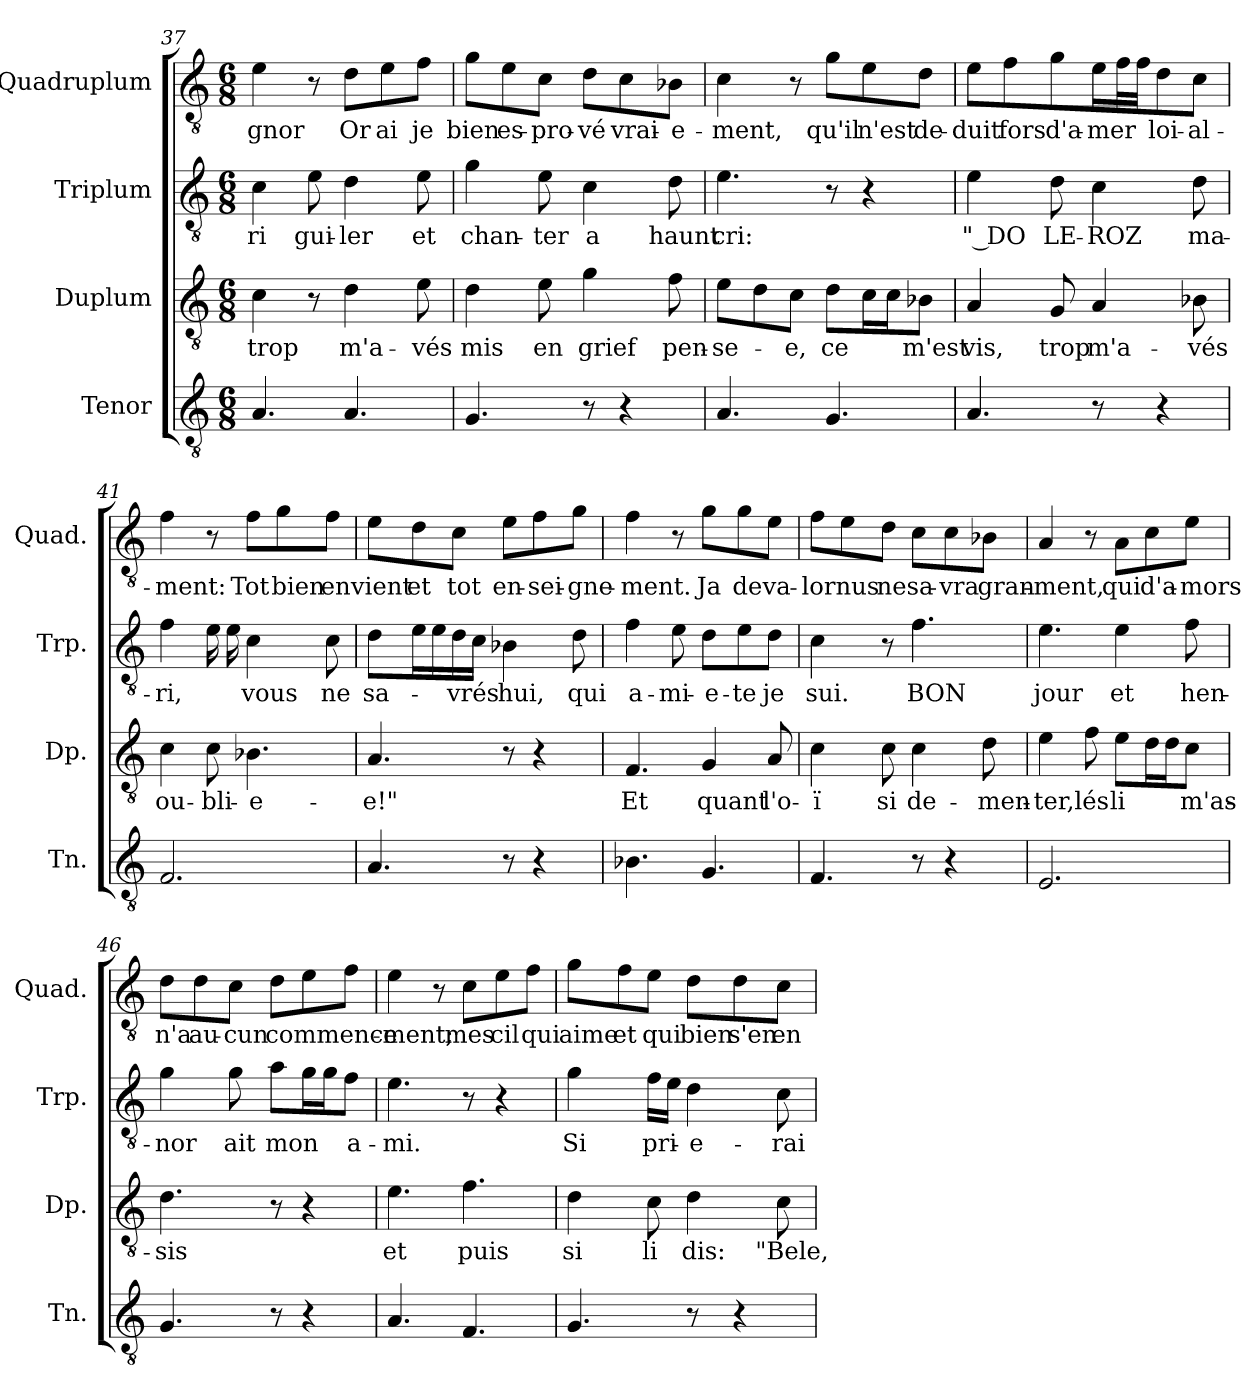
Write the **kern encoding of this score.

**kern	**kern	**text	**kern	**text	**kern	**text
*part4	*part3	*part3	*part2	*part2	*part1	*part1
*staff4	*staff3	*staff3	*staff2	*staff2	*staff1	*staff1
*I"Tenor	*I"Duplum	*	*I"Triplum	*	*I"Quadruplum	*
*I'Tn.	*I'Dp.	*	*I'Trp.	*	*I'Quad.	*
!!LO:LB:g=z
*clefGv2	*clefGv2	*	*clefGv2	*	*clefGv2	*
*k[]	*k[]	*	*k[]	*	*k[]	*
*M6/8	*M6/8	*	*M6/8	*	*M6/8	*
=37	=37	=37	=37	=37	=37	=37
!	!	!LO:LY:b	!	!LO:LY:b	!	!LO:LY:b
4.A/	4c\	trop	4c\	-ri	4e\	-gnor
!	!	!	!	!LO:LY:b	!	!
.	8r	.	8e\	gui-	8r	.
!	!	!LO:LY:b	!	!LO:LY:b	!	!LO:LY:b
4.A/	4d\	m'a-	4d\	-ler	8d\L	Or
!	!	!	!	!	!	!LO:LY:b
.	.	.	.	.	8e\	ai
!	!	!LO:LY:b	!	!LO:LY:b	!	!LO:LY:b
.	8e\	-vés	8e\	et	8f\J	je
=38	=38	=38	=38	=38	=38	=38
!	!	!LO:LY:b	!	!LO:LY:b	!	!LO:LY:b
4.G/	4d\	mis	4g\	chan-	8g\L	bien
!	!	!	!	!	!	!LO:LY:b
.	.	.	.	.	8e\	es-
!	!	!LO:LY:b	!	!LO:LY:b	!	!LO:LY:b
.	8e\	en	8e\	-ter	8c\J	-pro-
!	!	!LO:LY:b	!	!LO:LY:b	!	!LO:LY:b
8r	4g\	grief	4c\	a	8d\L	-vé
!	!	!	!	!	!	!LO:LY:b
4r	.	.	.	.	8c\	vrai-
!	!	!LO:LY:b	!	!LO:LY:b	!	!LO:LY:b
.	8f\	pen-	8d\	haunt	8B-i\J	-e-
=39	=39	=39	=39	=39	=39	=39
!	!	!LO:LY:b	!	!LO:LY:b	!	!LO:LY:b
4.A/	8e\L	-se-	4.e\	cri:	4c\	-ment,
.	8d\	.	.	.	.	.
!	!	!LO:LY:b	!	!	!	!
.	8c\J	-e,	.	.	8r	.
!	!	!LO:LY:b	!	!	!	!LO:LY:b
4.G/	8d\L	ce	8r	.	8g\L	qu'il
!	!	!	!	!	!	!LO:LY:b
*	*tremolo	*	*	*	*	*
.	16c\	.	4r	.	8e\	n'est
.	16c\	.	.	.	.	.
*	*Xtremolo	*	*	*	*	*
!	!	!LO:LY:b	!	!	!	!LO:LY:b
.	8B-X\J	m'est	.	.	8d\J	de-
=40	=40	=40	=40	=40	=40	=40
!	!	!LO:LY:b	!	!LO:LY:b	!	!LO:LY:b
4.A/	4A/	vis,	4e\	" DO	8e\L	-duit
!	!	!	!	!	!	!LO:LY:b
.	.	.	.	.	8f\	fors
!	!	!LO:LY:b	!	!LO:LY:b	!	!LO:LY:b
.	8G/	trop	8d\	-LE-	8g\J	d'a-
!	!	!LO:LY:b	!	!LO:LY:b	!	!LO:LY:b
8r	4A/	m'a-	4c\	-ROZ	16e\LL	-mer
*	*	*	*	*	*tremolo	*
.	.	.	.	.	32f\	.
.	.	.	.	.	32f\JJJ	.
*	*	*	*	*	*Xtremolo	*
!	!	!	!	!	!	!LO:LY:b
4r	.	.	.	.	8d\	loi-
!	!	!LO:LY:b	!	!LO:LY:b	!	!LO:LY:b
.	8B-X\	-vés	8d\	ma-	8c\J	-al-
!!LO:LB:g=z
=41	=41	=41	=41	=41	=41	=41
!	!	!LO:LY:b	!	!LO:LY:b	!	!LO:LY:b
2.F/	4c\	ou-	4f\	-ri,	4f\	-ment:
!	!	!LO:LY:b	!	!	!	!
*	*	*	*tremolo	*	*	*
.	8c\	-bli-	16e\	.	8r	.
.	.	.	16e\	.	.	.
*	*	*	*Xtremolo	*	*	*
!	!	!LO:LY:b	!	!LO:LY:b	!	!LO:LY:b
.	4.B-X\	-e-	4c\	vous	8f\L	Tot
!	!	!	!	!	!	!LO:LY:b
.	.	.	.	.	8g\	bien
!	!	!	!	!LO:LY:b	!	!LO:LY:b
.	.	.	8c\	ne	8f\J	en
=42	=42	=42	=42	=42	=42	=42
!	!	!LO:LY:b	!	!LO:LY:b	!	!LO:LY:b
4.A/	4.A/	-e!"	8d\L	sa-	8e\L	vient
!	!	!	!	!	!	!LO:LY:b
*	*	*	*tremolo	*	*	*
.	.	.	16e\	.	8d\	et
.	.	.	16e\	.	.	.
*	*	*	*Xtremolo	*	*	*
!	!	!	!	!LO:LY:b	!	!LO:LY:b
.	.	.	16d\L	-vrés	8c\J	tot
.	.	.	16c\JJ	.	.	.
!	!	!	!	!LO:LY:b	!	!LO:LY:b
8r	8r	.	4B-X\	hui,	8e\L	en-
!	!	!	!	!	!	!LO:LY:b
4r	4r	.	.	.	8f\	-sei-
!	!	!	!	!LO:LY:b	!	!LO:LY:b
.	.	.	8d\	qui	8g\J	-gne-
=43	=43	=43	=43	=43	=43	=43
!	!	!LO:LY:b	!	!LO:LY:b	!	!LO:LY:b
4.B-X\	4.F/	Et	4f\	a-	4f\	-ment.
!	!	!	!	!LO:LY:b	!	!
.	.	.	8e\	-mi-	8r	.
!	!	!LO:LY:b	!	!LO:LY:b	!	!LO:LY:b
4.G/	4G/	quant	8d\L	-e-	8g\L	Ja
!	!	!	!	!LO:LY:b	!	!LO:LY:b
.	.	.	8e\	-te	8g\	de
!	!	!LO:LY:b	!	!LO:LY:b	!	!LO:LY:b
.	8A/	l'o-	8d\J	je	8e\J	va-
=44	=44	=44	=44	=44	=44	=44
!	!	!LO:LY:b	!	!LO:LY:b	!	!LO:LY:b
4.F/	4c\	-ï	4c\	sui.	8f\L	-lor
!	!	!	!	!	!	!LO:LY:b
.	.	.	.	.	8e\	nus
!	!	!LO:LY:b	!	!	!	!LO:LY:b
.	8c\	si	8r	.	8d\J	ne
!	!	!LO:LY:b	!	!LO:LY:b	!	!LO:LY:b
8r	4c\	de-	4.f\	BON	8c\L	sa-
!	!	!	!	!	!	!LO:LY:b
4r	.	.	.	.	8c\	-vra
!	!	!LO:LY:b	!	!	!	!LO:LY:b
.	8d\	-men-	.	.	8B-i\J	gran-
!!LO:LB:g=z
=45	=45	=45	=45	=45	=45	=45
!	!	!LO:LY:b	!	!LO:LY:b	!	!LO:LY:b
2.E/	4e\	-ter,	4.e\	jour	4A/	-ment,
!	!	!LO:LY:b	!	!	!	!
.	8f\	lés	.	.	8r	.
!	!	!LO:LY:b	!	!LO:LY:b	!	!LO:LY:b
.	8e\L	li	4e\	et	8A\L	qui
!	!	!	!	!	!	!LO:LY:b
*	*tremolo	*	*	*	*	*
.	16d\	.	.	.	8c\	d'a-
.	16d\	.	.	.	.	.
*	*Xtremolo	*	*	*	*	*
!	!	!LO:LY:b	!	!LO:LY:b	!	!LO:LY:b
.	8c\J	m'as-	8f\	hen-	8e\J	-mors
=46	=46	=46	=46	=46	=46	=46
!	!	!LO:LY:b	!	!LO:LY:b	!	!LO:LY:b
4.G/	4.d\	-sis	4g\	-nor	8d\L	n'a
!	!	!	!	!	!	!LO:LY:b
.	.	.	.	.	8d\	au-
!	!	!	!	!LO:LY:b	!	!LO:LY:b
.	.	.	8g\	ait	8c\J	-cun
!	!	!	!	!LO:LY:b	!	!LO:LY:b
8r	8r	.	8a\L	mon	8d\L	commence-
*	*	*	*tremolo	*	*	*
4r	4r	.	16g\	.	8e\	.
.	.	.	16g\	.	.	.
*	*	*	*Xtremolo	*	*	*
!	!	!	!	!LO:LY:b	!	!
.	.	.	8f\J	a-	8f\J	.
=47	=47	=47	=47	=47	=47	=47
!	!	!LO:LY:b	!	!LO:LY:b	!	!LO:LY:b
4.A/	4.e\	et	4.e\	-mi.	4e\	-ment;
.	.	.	.	.	8r	.
!	!	!LO:LY:b	!	!	!	!LO:LY:b
4.F/	4.f\	puis	8r	.	8c\L	mes
!	!	!	!	!	!	!LO:LY:b
.	.	.	4r	.	8e\	cil
!	!	!	!	!	!	!LO:LY:b
.	.	.	.	.	8f\J	qui
=48	=48	=48	=48	=48	=48	=48
!	!	!LO:LY:b	!	!LO:LY:b	!	!LO:LY:b
4.G/	4d\	si	4g\	Si	8g\L	aime
!	!	!	!	!	!	!LO:LY:b
.	.	.	.	.	8f\	et
!	!	!LO:LY:b	!	!LO:LY:b	!	!LO:LY:b
.	8c\	li	16f\LL	pri-	8e\J	qui
.	.	.	16e\JJ	.	.	.
!	!	!LO:LY:b	!	!LO:LY:b	!	!LO:LY:b
8r	4d\	dis:	4d\	-e-	8d\L	bien
!	!	!	!	!	!	!LO:LY:b
4r	.	.	.	.	8d\	s'en
!	!	!LO:LY:b	!	!LO:LY:b	!	!LO:LY:b
.	8c\	"Bele,	8c\	-rai	8c\J	en-
=	=	=	=	=	=	=
*-	*-	*-	*-	*-	*-	*-
